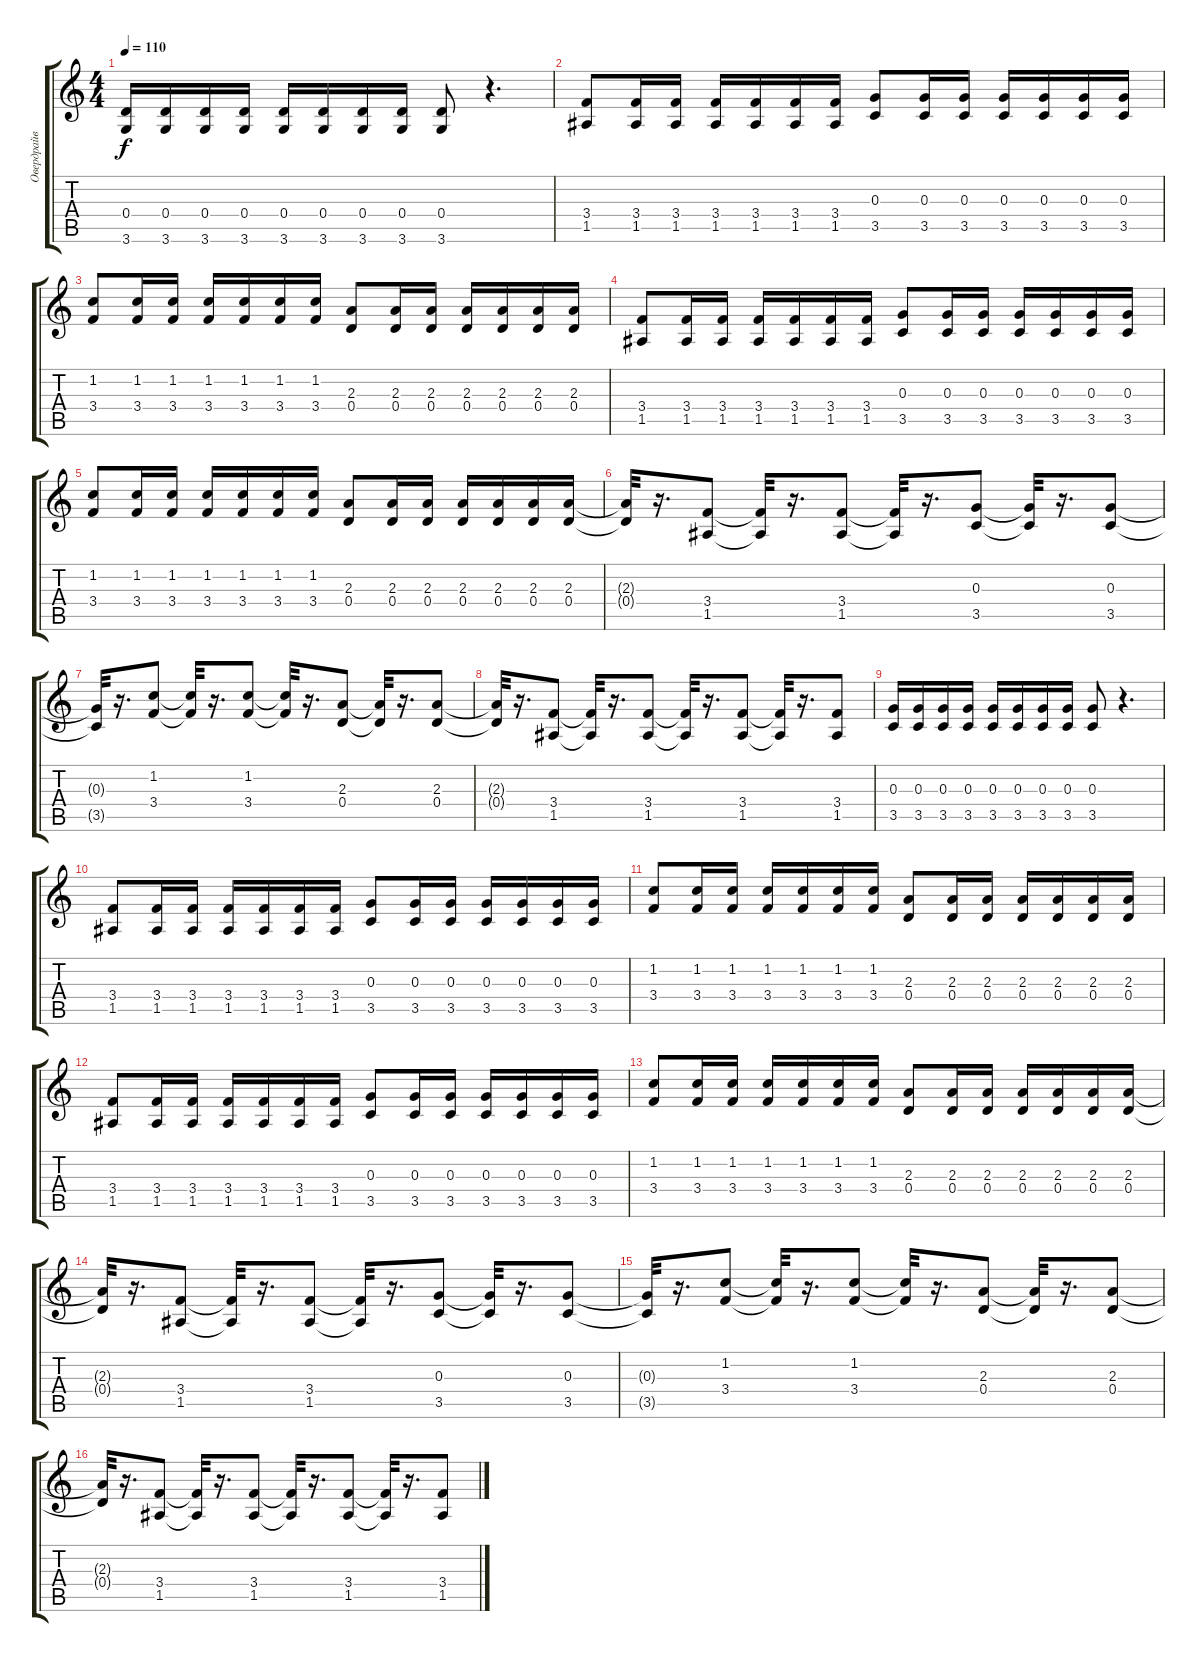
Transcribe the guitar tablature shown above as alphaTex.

\track ("Овердрайв" "Овердрайв") {instrument overdrivenguitar}
\staff {score tabs}
\tuning (E4 B3 G3 D3 A2 E2) {hide}
\ts (4 4)
\tempo 110
\clef g2
\ks c
(0.4 3.6).16{dy f} (0.4 3.6).16 (0.4 3.6).16 (0.4 3.6).16 (0.4 3.6).16 (0.4 3.6).16 (0.4 3.6).16 (0.4 3.6).16 (0.4 3.6).8 r.4{d} |
(3.4 1.5).8 (3.4 1.5).16 (3.4 1.5).16 (3.4 1.5).16 (3.4 1.5).16 (3.4 1.5).16 (3.4 1.5).16 (0.3 3.5).8 (0.3 3.5).16 (0.3 3.5).16 (0.3 3.5).16 (0.3 3.5).16 (0.3 3.5).16 (0.3 3.5).16 |
(1.2 3.4).8 (1.2 3.4).16 (1.2 3.4).16 (1.2 3.4).16 (1.2 3.4).16 (1.2 3.4).16 (1.2 3.4).16 (2.3 0.4).8 (2.3 0.4).16 (2.3 0.4).16 (2.3 0.4).16 (2.3 0.4).16 (2.3 0.4).16 (2.3 0.4).16 |
(3.4 1.5).8 (3.4 1.5).16 (3.4 1.5).16 (3.4 1.5).16 (3.4 1.5).16 (3.4 1.5).16 (3.4 1.5).16 (0.3 3.5).8 (0.3 3.5).16 (0.3 3.5).16 (0.3 3.5).16 (0.3 3.5).16 (0.3 3.5).16 (0.3 3.5).16 |
(1.2 3.4).8 (1.2 3.4).16 (1.2 3.4).16 (1.2 3.4).16 (1.2 3.4).16 (1.2 3.4).16 (1.2 3.4).16 (2.3 0.4).8 (2.3 0.4).16 (2.3 0.4).16 (2.3 0.4).16 (2.3 0.4).16 (2.3 0.4).16 (2.3 0.4).16 |
(2.3{t} 0.4{t}).32 r.16{d} (3.4 1.5).8 (3.4{t} 1.5{t}).32 r.16{d} (3.4 1.5).8 (3.4{t} 1.5{t}).32 r.16{d} (0.3 3.5).8 (0.3{t} 3.5{t}).32 r.16{d} (0.3 3.5).8 |
(0.3{t} 3.5{t}).32 r.16{d} (1.2 3.4).8 (1.2{t} 3.4{t}).32 r.16{d} (1.2 3.4).8 (1.2{t} 3.4{t}).32 r.16{d} (2.3 0.4).8 (2.3{t} 0.4{t}).32 r.16{d} (2.3 0.4).8 |
(2.3{t} 0.4{t}).32 r.16{d} (3.4 1.5).8 (3.4{t} 1.5{t}).32 r.16{d} (3.4 1.5).8 (3.4{t} 1.5{t}).32 r.16{d} (3.4 1.5).8 (3.4{t} 1.5{t}).32 r.16{d} (3.4 1.5).8 |
(0.3 3.5).16 (0.3 3.5).16 (0.3 3.5).16 (0.3 3.5).16 (0.3 3.5).16 (0.3 3.5).16 (0.3 3.5).16 (0.3 3.5).16 (0.3 3.5).8 r.4{d} |
(3.4 1.5).8 (3.4 1.5).16 (3.4 1.5).16 (3.4 1.5).16 (3.4 1.5).16 (3.4 1.5).16 (3.4 1.5).16 (0.3 3.5).8 (0.3 3.5).16 (0.3 3.5).16 (0.3 3.5).16 (0.3 3.5).16 (0.3 3.5).16 (0.3 3.5).16 |
(1.2 3.4).8 (1.2 3.4).16 (1.2 3.4).16 (1.2 3.4).16 (1.2 3.4).16 (1.2 3.4).16 (1.2 3.4).16 (2.3 0.4).8 (2.3 0.4).16 (2.3 0.4).16 (2.3 0.4).16 (2.3 0.4).16 (2.3 0.4).16 (2.3 0.4).16 |
(3.4 1.5).8 (3.4 1.5).16 (3.4 1.5).16 (3.4 1.5).16 (3.4 1.5).16 (3.4 1.5).16 (3.4 1.5).16 (0.3 3.5).8 (0.3 3.5).16 (0.3 3.5).16 (0.3 3.5).16 (0.3 3.5).16 (0.3 3.5).16 (0.3 3.5).16 |
(1.2 3.4).8 (1.2 3.4).16 (1.2 3.4).16 (1.2 3.4).16 (1.2 3.4).16 (1.2 3.4).16 (1.2 3.4).16 (2.3 0.4).8 (2.3 0.4).16 (2.3 0.4).16 (2.3 0.4).16 (2.3 0.4).16 (2.3 0.4).16 (2.3 0.4).16 |
(2.3{t} 0.4{t}).32 r.16{d} (3.4 1.5).8 (3.4{t} 1.5{t}).32 r.16{d} (3.4 1.5).8 (3.4{t} 1.5{t}).32 r.16{d} (0.3 3.5).8 (0.3{t} 3.5{t}).32 r.16{d} (0.3 3.5).8 |
(0.3{t} 3.5{t}).32 r.16{d} (1.2 3.4).8 (1.2{t} 3.4{t}).32 r.16{d} (1.2 3.4).8 (1.2{t} 3.4{t}).32 r.16{d} (2.3 0.4).8 (2.3{t} 0.4{t}).32 r.16{d} (2.3 0.4).8 |
(2.3{t} 0.4{t}).32 r.16{d} (3.4 1.5).8 (3.4{t} 1.5{t}).32 r.16{d} (3.4 1.5).8 (3.4{t} 1.5{t}).32 r.16{d} (3.4 1.5).8 (3.4{t} 1.5{t}).32 r.16{d} (3.4 1.5).8
